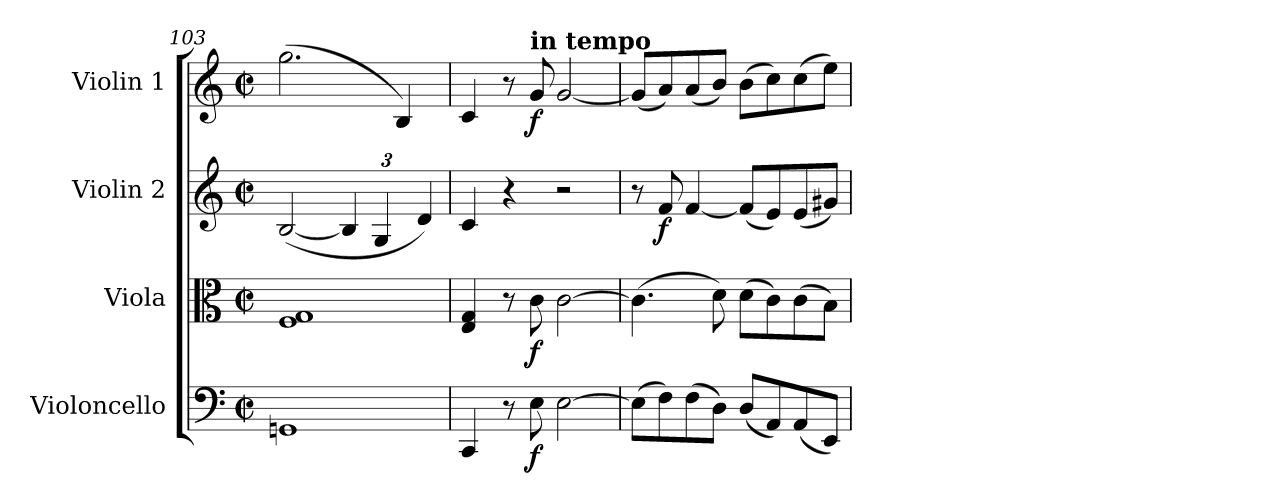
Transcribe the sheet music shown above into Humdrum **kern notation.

**kern	**dynam	**kern	**dynam	**kern	**dynam	**kern	**dynam
*part4	*part4	*part3	*part3	*part2	*part2	*part1	*part1
*staff4	*staff4	*staff3	*staff3	*staff2	*staff2	*staff1	*staff1
*I"Violoncello	*	*I"Viola	*	*I"Violin 2	*	*I"Violin 1	*
*I'Vc	*	*I'Vla	*	*I'Vln	*	*I'Vln	*
*clefF4	*	*clefC3	*	*clefG2	*	*clefG2	*
*k[]	*	*k[]	*	*k[]	*	*k[]	*
*M2/2	*	*M2/2	*	*M2/2	*	*M2/2	*
*met(c|)	*	*met(c|)	*	*met(c|)	*	*met(c|)	*
=103	=103	=103	=103	=103	=103	=103	=103
1GGn	.	1F 1G	.	([2B/	.	(2.gg\	.
*	*	*	*	*Xbrackettup	*	*	*
.	.	.	.	6B/]	.	.	.
.	.	.	.	6G/	.	.	.
.	.	.	.	.	.	4B/)	.
.	.	.	.	6d/)	.	.	.
=104	=104	=104	=104	=104	=104	=104	=104
!!LO:REH:place=s1:a:B:cj:fs=14:t=F
4CC/	.	4E/ 4G/	.	4c/	.	4c/	.
8r	.	8r	.	4r	.	8r	.
!	!	!	!	!	!	!LO:TX:a:B:t=in tempo	!
!	!LO:DY:b	!	!LO:DY:b	!	!	!	!LO:DY:b
8E\	f	8c\	f	.	.	8g/	f
[2E\	.	[2c\	.	2r	.	[2g/	.
=105	=105	=105	=105	=105	=105	=105	=105
(8E\L]	.	(4.c\]	.	8r	.	(8g/L]	.
!	!	!	!	!	!LO:DY:b	!	!
8F\)	.	.	.	8f/	f	8a/)	.
(8F\	.	.	.	[4f/	.	(8a/	.
8D\J)	.	8d\)	.	.	.	8b/J)	.
(8D/L	.	(8d\L	.	(8f/L]	.	(8b\L	.
8AA/)	.	8c\)	.	8e/)	.	8cc\)	.
(8AA/	.	(8c\	.	(8e/	.	(8cc\	.
8EE/J)	.	8B\J)	.	8g#X/J)	.	8ee\J)	.
=	=	=	=	=	=	=	=
*-	*-	*-	*-	*-	*-	*-	*-
